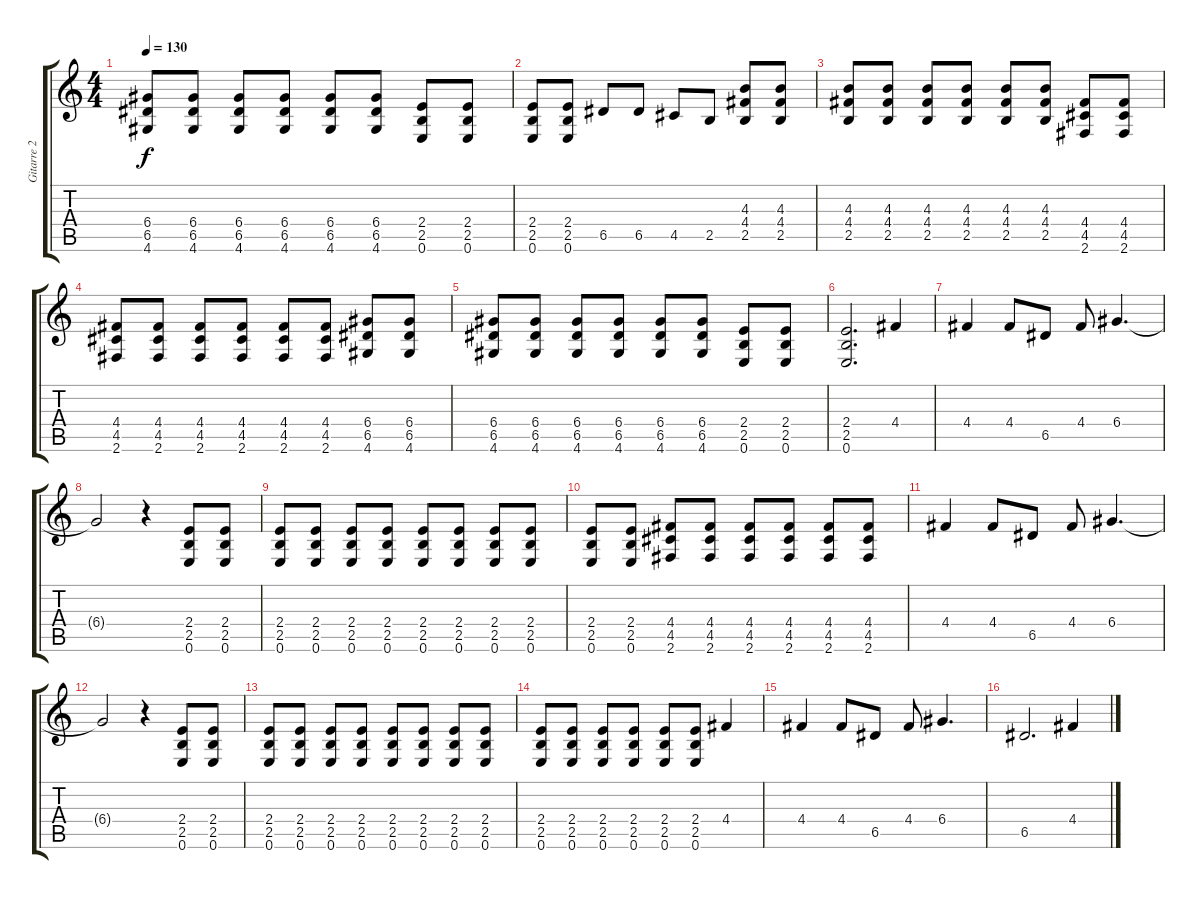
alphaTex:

\track ("Gitarre 2" "Gitarre 2") {instrument distortionguitar}
\staff {score tabs}
\tuning (E4 B3 G3 D3 A2 E2) {hide}
\ts (4 4)
\tempo 130
\clef g2
\ks c
(6.4 6.5 4.6).8{dy f} (6.4 6.5 4.6).8 (6.4 6.5 4.6).8 (6.4 6.5 4.6).8 (6.4 6.5 4.6).8 (6.4 6.5 4.6).8 (2.4 2.5 0.6).8 (2.4 2.5 0.6).8 |
(2.4 2.5 0.6).8 (2.4 2.5 0.6).8 6.5.8 6.5.8 4.5.8 2.5.8 (4.3 4.4 2.5).8 (4.3 4.4 2.5).8 |
(4.3 4.4 2.5).8 (4.3 4.4 2.5).8 (4.3 4.4 2.5).8 (4.3 4.4 2.5).8 (4.3 4.4 2.5).8 (4.3 4.4 2.5).8 (4.4 4.5 2.6).8 (4.4 4.5 2.6).8 |
(4.4 4.5 2.6).8 (4.4 4.5 2.6).8 (4.4 4.5 2.6).8 (4.4 4.5 2.6).8 (4.4 4.5 2.6).8 (4.4 4.5 2.6).8 (6.4 6.5 4.6).8 (6.4 6.5 4.6).8 |
(6.4 6.5 4.6).8 (6.4 6.5 4.6).8 (6.4 6.5 4.6).8 (6.4 6.5 4.6).8 (6.4 6.5 4.6).8 (6.4 6.5 4.6).8 (2.4 2.5 0.6).8 (2.4 2.5 0.6).8 |
(2.4 2.5 0.6).2{d} 4.4.4 |
4.4.4 4.4.8 6.5.8 4.4.8 6.4.4{d} |
6.4{t}.2 r.4 (2.4 2.5 0.6).8 (2.4 2.5 0.6).8 |
(2.4 2.5 0.6).8 (2.4 2.5 0.6).8 (2.4 2.5 0.6).8 (2.4 2.5 0.6).8 (2.4 2.5 0.6).8 (2.4 2.5 0.6).8 (2.4 2.5 0.6).8 (2.4 2.5 0.6).8 |
(2.4 2.5 0.6).8 (2.4 2.5 0.6).8 (4.4 4.5 2.6).8 (4.4 4.5 2.6).8 (4.4 4.5 2.6).8 (4.4 4.5 2.6).8 (4.4 4.5 2.6).8 (4.4 4.5 2.6).8 |
4.4.4 4.4.8 6.5.8 4.4.8 6.4.4{d} |
6.4{t}.2 r.4 (2.4 2.5 0.6).8 (2.4 2.5 0.6).8 |
(2.4 2.5 0.6).8 (2.4 2.5 0.6).8 (2.4 2.5 0.6).8 (2.4 2.5 0.6).8 (2.4 2.5 0.6).8 (2.4 2.5 0.6).8 (2.4 2.5 0.6).8 (2.4 2.5 0.6).8 |
(2.4 2.5 0.6).8 (2.4 2.5 0.6).8 (2.4 2.5 0.6).8 (2.4 2.5 0.6).8 (2.4 2.5 0.6).8 (2.4 2.5 0.6).8 4.4.4 |
4.4.4 4.4.8 6.5.8 4.4.8 6.4.4{d} |
6.5.2{d} 4.4.4
